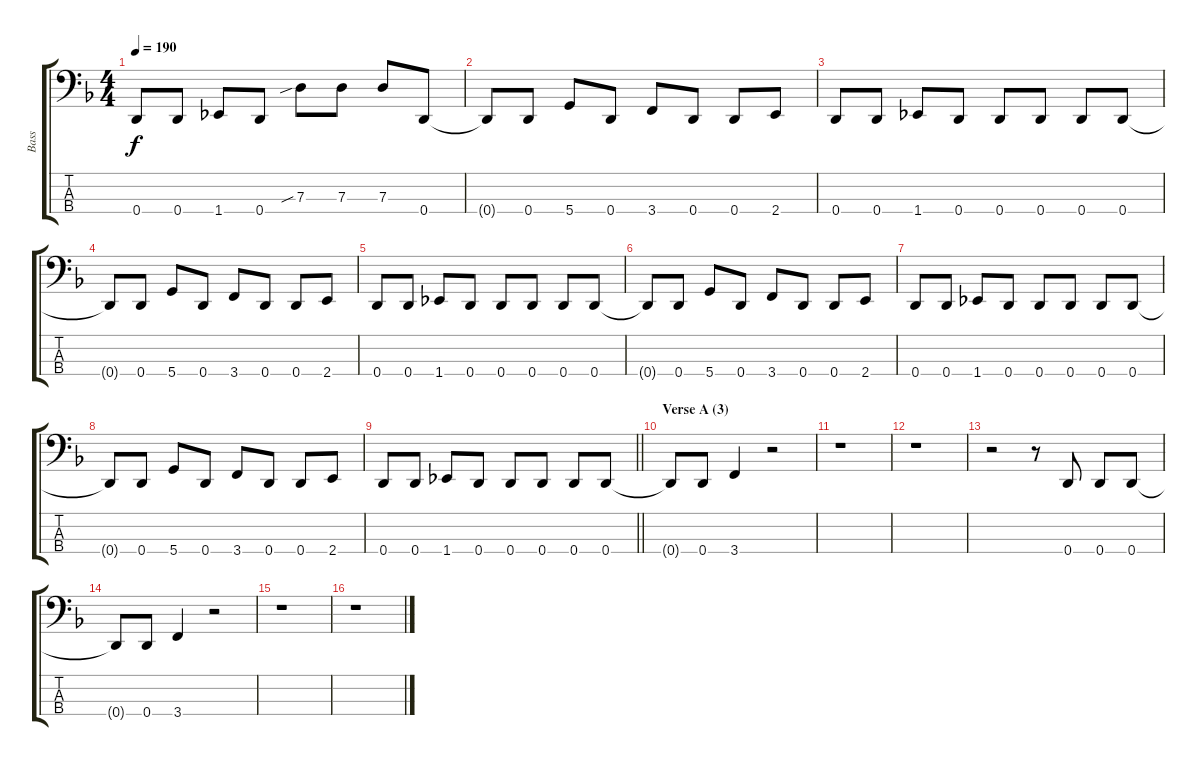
\track ("Bass" "Bass") {instrument electricbasspick}
\staff {score tabs}
\tuning (F2 C2 G1 D1) {hide}
\ts (4 4)
\tempo 190
\clef f4
\ks dminor
0.4.8{dy f} 0.4.8 1.4.8 0.4.8 7.3{sib}.8 7.3.8 7.3.8 0.4.8 |
0.4{t}.8 0.4.8 5.4.8 0.4.8 3.4.8 0.4.8 0.4.8 2.4.8 |
0.4.8 0.4.8 1.4.8 0.4.8 0.4.8 0.4.8 0.4.8 0.4.8 |
0.4{t}.8 0.4.8 5.4.8 0.4.8 3.4.8 0.4.8 0.4.8 2.4.8 |
0.4.8 0.4.8 1.4.8 0.4.8 0.4.8 0.4.8 0.4.8 0.4.8 |
0.4{t}.8 0.4.8 5.4.8 0.4.8 3.4.8 0.4.8 0.4.8 2.4.8 |
0.4.8 0.4.8 1.4.8 0.4.8 0.4.8 0.4.8 0.4.8 0.4.8 |
0.4{t}.8 0.4.8 5.4.8 0.4.8 3.4.8 0.4.8 0.4.8 2.4.8 |
\barLineRight lightlight
0.4.8 0.4.8 1.4.8 0.4.8 0.4.8 0.4.8 0.4.8 0.4.8 |
\section ("" "Verse A (3)")
0.4{t}.8 0.4.8 3.4.4 r.2 |
r.1 |
r.1 |
r.2 r.8 0.4.8 0.4.8 0.4.8 |
0.4{t}.8 0.4.8 3.4.4 r.2 |
r.1 |
r.1
